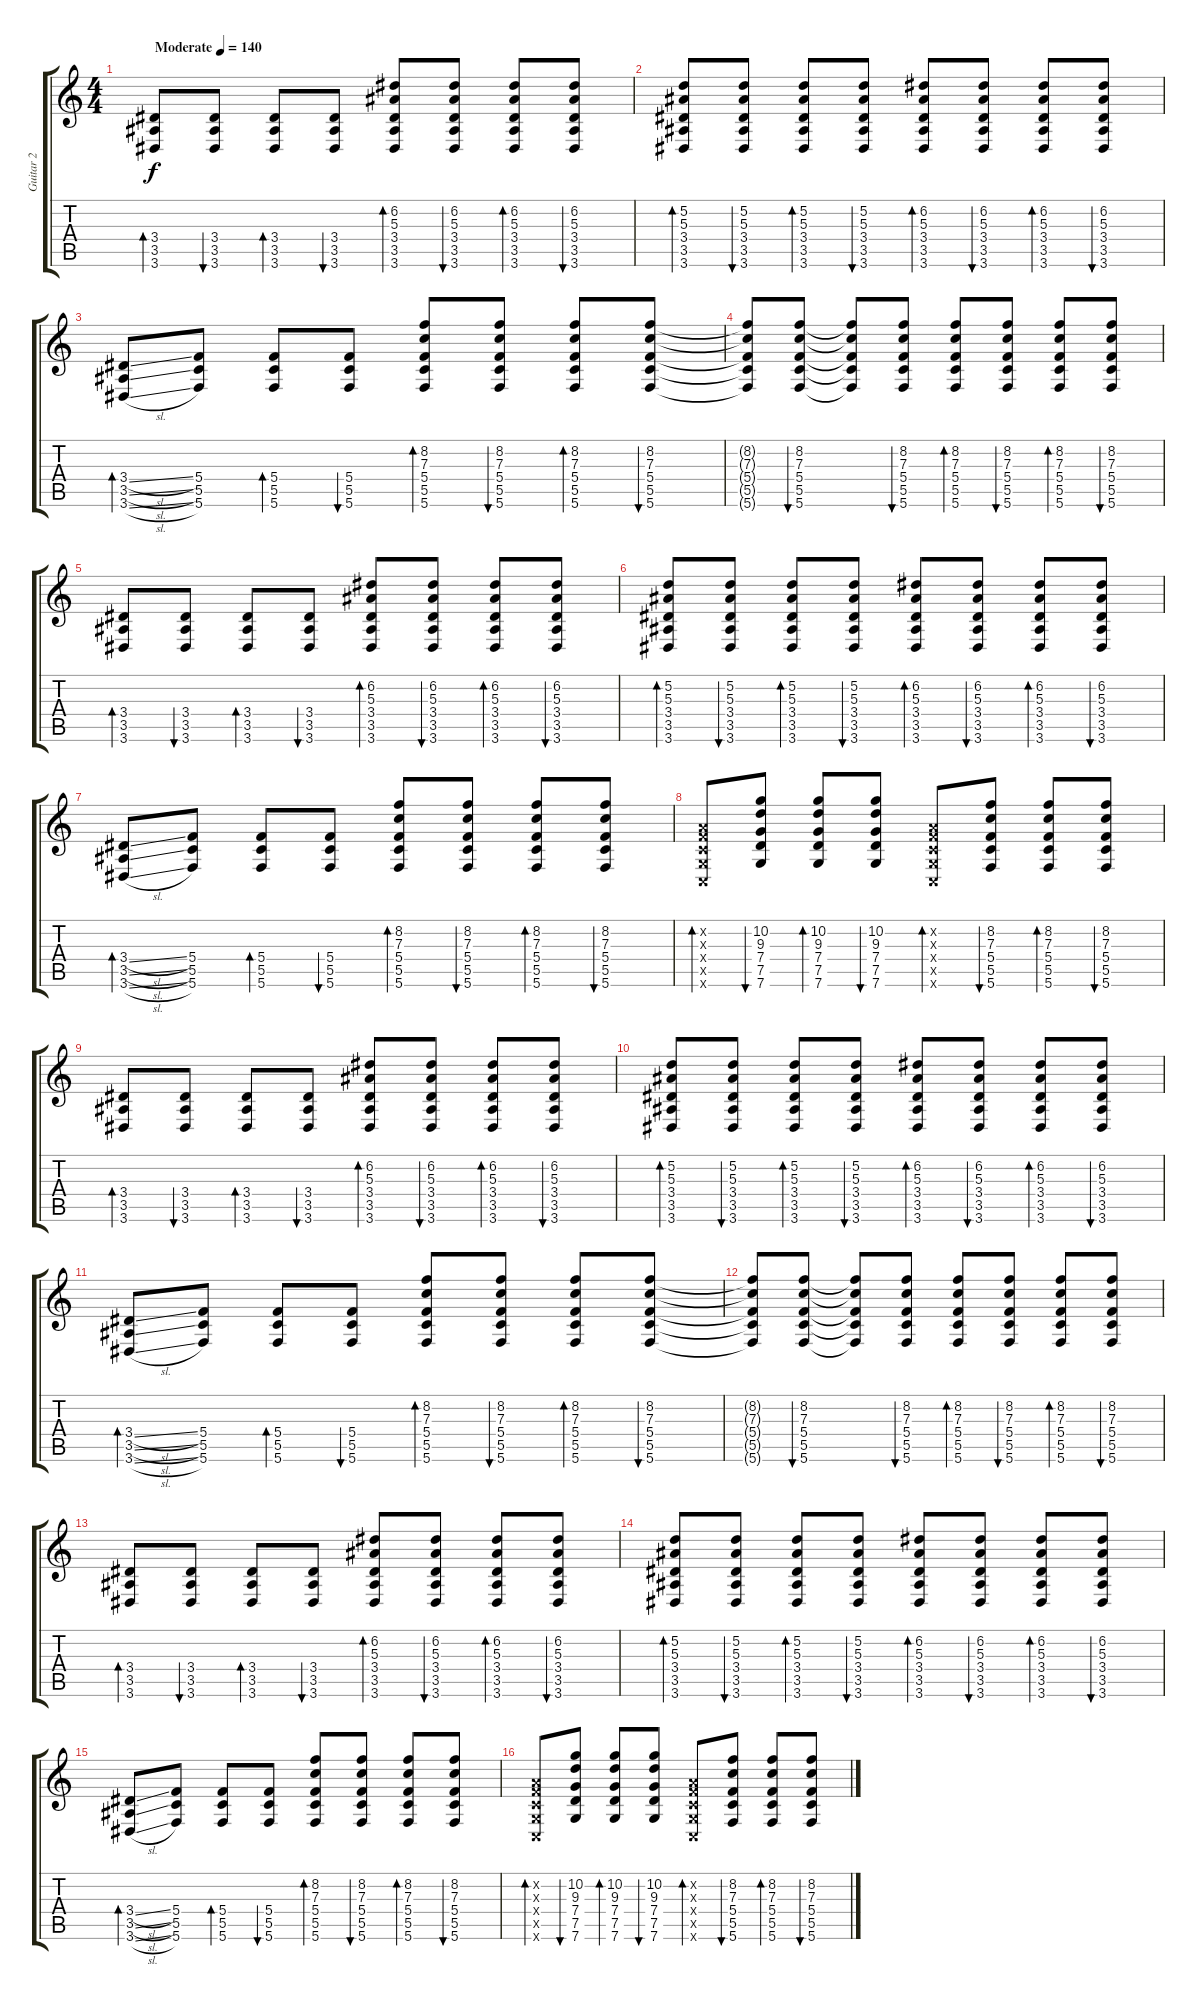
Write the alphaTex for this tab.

\track ("Guitar 2" "Guitar 2") {instrument acousticguitarnylon}
\staff {score tabs}
\tuning (D4 A3 F3 C3 G2 C2) {hide}
\ts (4 4)
\tempo (140 "Moderate")
\clef g2
\ks c
(3.4 3.5 3.6).8{bd 60 dy f instrument acousticguitarnylon} (3.4 3.5 3.6).8{bu 60} (3.4 3.5 3.6).8{bd 60} (3.4 3.5 3.6).8{bu 60} (6.2 5.3 3.4 3.5 3.6).8{bd 60} (6.2 5.3 3.4 3.5 3.6).8{bu 60} (6.2 5.3 3.4 3.5 3.6).8{bd 60} (6.2 5.3 3.4 3.5 3.6).8{bu 60} |
(5.2 5.3 3.4 3.5 3.6).8{bd 60} (5.2 5.3 3.4 3.5 3.6).8{bu 60} (5.2 5.3 3.4 3.5 3.6).8{bd 60} (5.2 5.3 3.4 3.5 3.6).8{bu 60} (6.2 5.3 3.4 3.5 3.6).8{bd 60} (6.2 5.3 3.4 3.5 3.6).8{bu 60} (6.2 5.3 3.4 3.5 3.6).8{bd 60} (6.2 5.3 3.4 3.5 3.6).8{bu 60} |
(3.4{sl} 3.5{sl} 3.6{sl}).8{bd 60} (5.4 5.5 5.6).8 (5.4 5.5 5.6).8{bd 60} (5.4 5.5 5.6).8{bu 60} (8.2 7.3 5.4 5.5 5.6).8{bd 60} (8.2 7.3 5.4 5.5 5.6).8{bu 60} (8.2 7.3 5.4 5.5 5.6).8{bd 60} (8.2 7.3 5.4 5.5 5.6).8{bu 60} |
(8.2{t} 7.3{t} 5.4{t} 5.5{t} 5.6{t}).8 (8.2 7.3 5.4 5.5 5.6).8{bu 60} (8.2{t} 7.3{t} 5.4{t} 5.5{t} 5.6{t}).8 (8.2 7.3 5.4 5.5 5.6).8{bu 60} (8.2 7.3 5.4 5.5 5.6).8{bd 60} (8.2 7.3 5.4 5.5 5.6).8{bu 60} (8.2 7.3 5.4 5.5 5.6).8{bd 60} (8.2 7.3 5.4 5.5 5.6).8{bu 60} |
(3.4 3.5 3.6).8{bd 60} (3.4 3.5 3.6).8{bu 60} (3.4 3.5 3.6).8{bd 60} (3.4 3.5 3.6).8{bu 60} (6.2 5.3 3.4 3.5 3.6).8{bd 60} (6.2 5.3 3.4 3.5 3.6).8{bu 60} (6.2 5.3 3.4 3.5 3.6).8{bd 60} (6.2 5.3 3.4 3.5 3.6).8{bu 60} |
(5.2 5.3 3.4 3.5 3.6).8{bd 60} (5.2 5.3 3.4 3.5 3.6).8{bu 60} (5.2 5.3 3.4 3.5 3.6).8{bd 60} (5.2 5.3 3.4 3.5 3.6).8{bu 60} (6.2 5.3 3.4 3.5 3.6).8{bd 60} (6.2 5.3 3.4 3.5 3.6).8{bu 60} (6.2 5.3 3.4 3.5 3.6).8{bd 60} (6.2 5.3 3.4 3.5 3.6).8{bu 60} |
(3.4{sl} 3.5{sl} 3.6{sl}).8{bd 60} (5.4 5.5 5.6).8 (5.4 5.5 5.6).8{bd 60} (5.4 5.5 5.6).8{bu 60} (8.2 7.3 5.4 5.5 5.6).8{bd 60} (8.2 7.3 5.4 5.5 5.6).8{bu 60} (8.2 7.3 5.4 5.5 5.6).8{bd 60} (8.2 7.3 5.4 5.5 5.6).8{bu 60} |
(0.2{x} 0.3{x} 0.4{x} 0.5{x} 0.6{x}).8{bd 60} (10.2 9.3 7.4 7.5 7.6).8{bu 60} (10.2 9.3 7.4 7.5 7.6).8{bd 60} (10.2 9.3 7.4 7.5 7.6).8{bu 60} (0.2{x} 0.3{x} 0.4{x} 0.5{x} 0.6{x}).8{bd 60} (8.2 7.3 5.4 5.5 5.6).8{bu 60} (8.2 7.3 5.4 5.5 5.6).8{bd 60} (8.2 7.3 5.4 5.5 5.6).8{bu 60} |
(3.4 3.5 3.6).8{bd 60} (3.4 3.5 3.6).8{bu 60} (3.4 3.5 3.6).8{bd 60} (3.4 3.5 3.6).8{bu 60} (6.2 5.3 3.4 3.5 3.6).8{bd 60} (6.2 5.3 3.4 3.5 3.6).8{bu 60} (6.2 5.3 3.4 3.5 3.6).8{bd 60} (6.2 5.3 3.4 3.5 3.6).8{bu 60} |
(5.2 5.3 3.4 3.5 3.6).8{bd 60} (5.2 5.3 3.4 3.5 3.6).8{bu 60} (5.2 5.3 3.4 3.5 3.6).8{bd 60} (5.2 5.3 3.4 3.5 3.6).8{bu 60} (6.2 5.3 3.4 3.5 3.6).8{bd 60} (6.2 5.3 3.4 3.5 3.6).8{bu 60} (6.2 5.3 3.4 3.5 3.6).8{bd 60} (6.2 5.3 3.4 3.5 3.6).8{bu 60} |
(3.4{sl} 3.5{sl} 3.6{sl}).8{bd 60} (5.4 5.5 5.6).8 (5.4 5.5 5.6).8{bd 60} (5.4 5.5 5.6).8{bu 60} (8.2 7.3 5.4 5.5 5.6).8{bd 60} (8.2 7.3 5.4 5.5 5.6).8{bu 60} (8.2 7.3 5.4 5.5 5.6).8{bd 60} (8.2 7.3 5.4 5.5 5.6).8{bu 60} |
(8.2{t} 7.3{t} 5.4{t} 5.5{t} 5.6{t}).8 (8.2 7.3 5.4 5.5 5.6).8{bu 60} (8.2{t} 7.3{t} 5.4{t} 5.5{t} 5.6{t}).8 (8.2 7.3 5.4 5.5 5.6).8{bu 60} (8.2 7.3 5.4 5.5 5.6).8{bd 60} (8.2 7.3 5.4 5.5 5.6).8{bu 60} (8.2 7.3 5.4 5.5 5.6).8{bd 60} (8.2 7.3 5.4 5.5 5.6).8{bu 60} |
(3.4 3.5 3.6).8{bd 60} (3.4 3.5 3.6).8{bu 60} (3.4 3.5 3.6).8{bd 60} (3.4 3.5 3.6).8{bu 60} (6.2 5.3 3.4 3.5 3.6).8{bd 60} (6.2 5.3 3.4 3.5 3.6).8{bu 60} (6.2 5.3 3.4 3.5 3.6).8{bd 60} (6.2 5.3 3.4 3.5 3.6).8{bu 60} |
(5.2 5.3 3.4 3.5 3.6).8{bd 60} (5.2 5.3 3.4 3.5 3.6).8{bu 60} (5.2 5.3 3.4 3.5 3.6).8{bd 60} (5.2 5.3 3.4 3.5 3.6).8{bu 60} (6.2 5.3 3.4 3.5 3.6).8{bd 60} (6.2 5.3 3.4 3.5 3.6).8{bu 60} (6.2 5.3 3.4 3.5 3.6).8{bd 60} (6.2 5.3 3.4 3.5 3.6).8{bu 60} |
(3.4{sl} 3.5{sl} 3.6{sl}).8{bd 60} (5.4 5.5 5.6).8 (5.4 5.5 5.6).8{bd 60} (5.4 5.5 5.6).8{bu 60} (8.2 7.3 5.4 5.5 5.6).8{bd 60} (8.2 7.3 5.4 5.5 5.6).8{bu 60} (8.2 7.3 5.4 5.5 5.6).8{bd 60} (8.2 7.3 5.4 5.5 5.6).8{bu 60} |
(0.2{x} 0.3{x} 0.4{x} 0.5{x} 0.6{x}).8{bd 60} (10.2 9.3 7.4 7.5 7.6).8{bu 60} (10.2 9.3 7.4 7.5 7.6).8{bd 60} (10.2 9.3 7.4 7.5 7.6).8{bu 60} (0.2{x} 0.3{x} 0.4{x} 0.5{x} 0.6{x}).8{bd 60} (8.2 7.3 5.4 5.5 5.6).8{bu 60} (8.2 7.3 5.4 5.5 5.6).8{bd 60} (8.2 7.3 5.4 5.5 5.6).8{bu 60}
